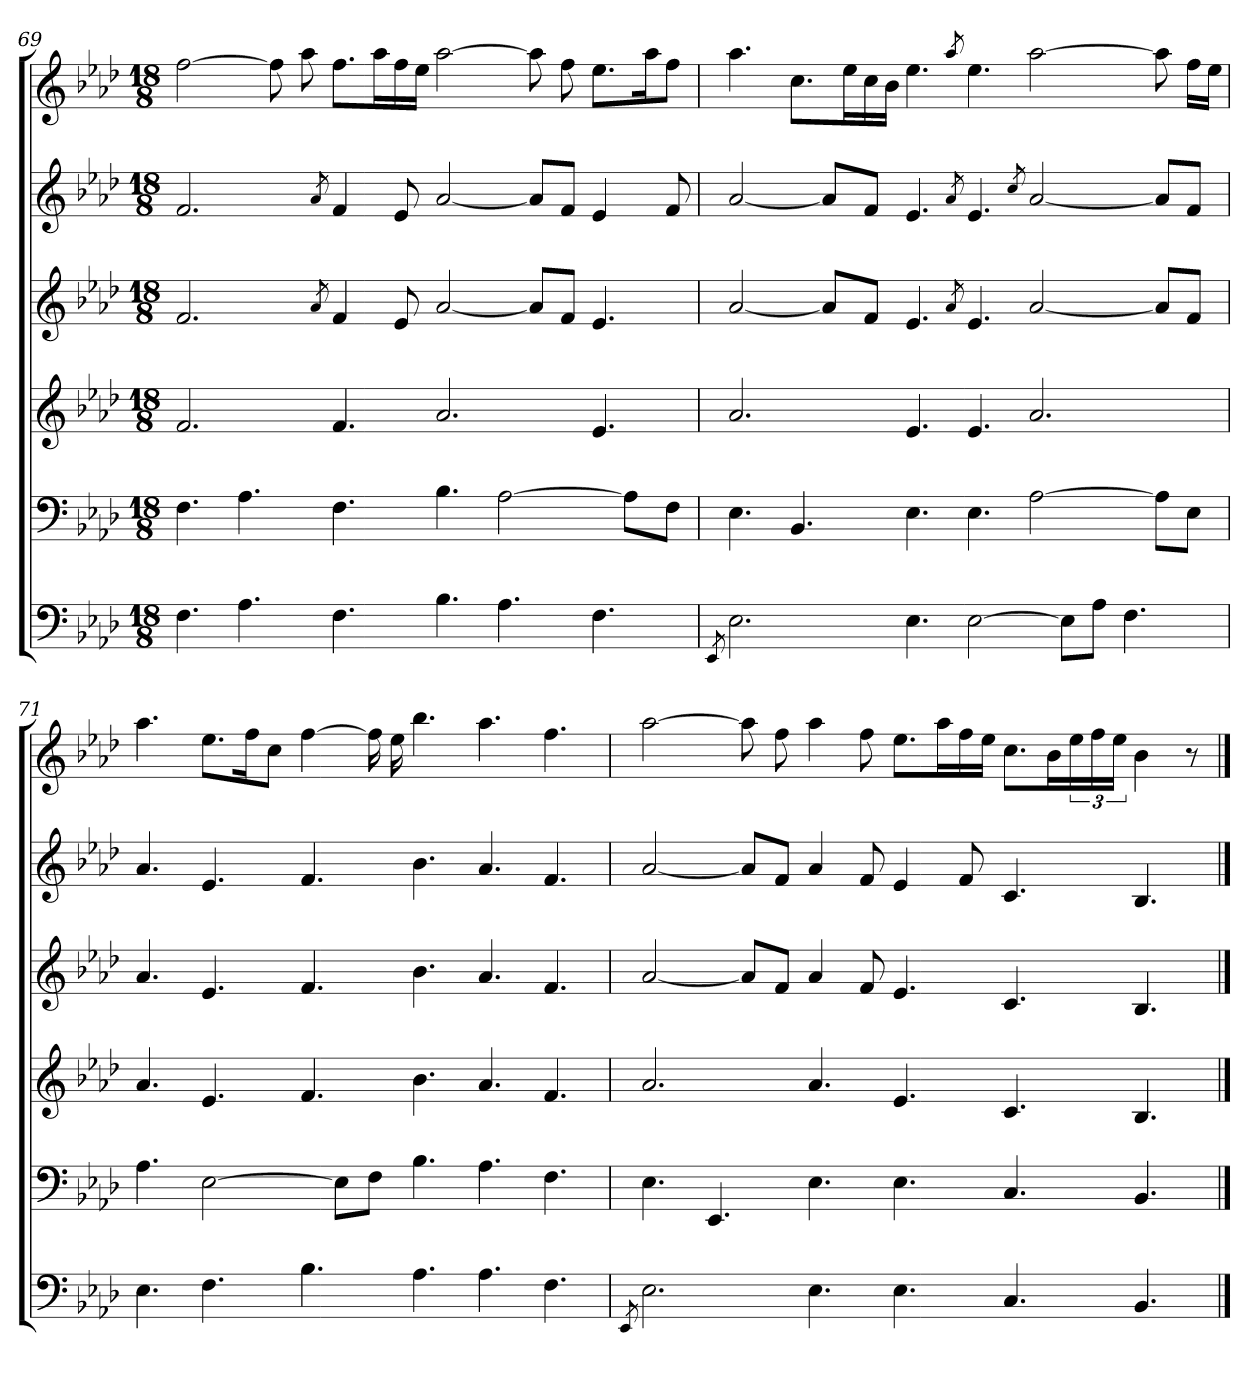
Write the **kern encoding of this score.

**kern	**kern	**kern	**kern	**kern	**kern
*part6	*part5	*part4	*part3	*part2	*part1
*staff6	*staff5	*staff4	*staff3	*staff2	*staff1
*clefF4	*clefF4	*clefG2	*clefG2	*clefG2	*clefG2
*k[b-e-a-d-]	*k[b-e-a-d-]	*k[b-e-a-d-]	*k[b-e-a-d-]	*k[b-e-a-d-]	*k[b-e-a-d-]
*M18/8	*M18/8	*M18/8	*M18/8	*M18/8	*M18/8
=69	=69	=69	=69	=69	=69
4.F	4.F	2.f	2.f	2.f	[2ff
4.A-	4.A-	.	.	.	.
.	.	.	.	.	8ff]
.	.	.	.	.	8aa-
.	.	.	8qa-	8qa-	.
4.F	4.F	4.f	4f	4f	8.ff\L
.	.	.	.	.	16aa-\L
.	.	.	8e-	8e-	16ff\
.	.	.	.	.	16ee-\JJ
4.B-	4.B-	2.a-	[2a-	[2a-	[2aa-
4.A-	[2A-	.	.	.	.
.	.	.	8a-/L]	8a-/L]	8aa-]
.	.	.	8f/J	8f/J	8ff
4.F	.	4.e-	4.e-	4e-	8.ee-\L
.	8A-\L]	.	.	.	.
.	.	.	.	.	16aa-\K
.	8F\J	.	.	8f	8ff\J
=70	=70	=70	=70	=70	=70
8qEE-	.	.	.	.	.
2.E-	4.E-	2.a-	[2a-	[2a-	4.aa-
.	4.BB-	.	.	.	8.cc\L
.	.	.	8a-/L]	8a-/L]	.
.	.	.	.	.	16ee-\L
.	.	.	8f/J	8f/J	16cc\
.	.	.	.	.	16b-\JJ
4.E-	4.E-	4.e-	4.e-	4.e-	4.ee-
.	.	.	8qa-	8qa-	8qaa-
[2E-	4.E-	4.e-	4.e-	4.e-	4.ee-
.	.	.	.	8qcc	.
.	[2A-	2.a-	[2a-	[2a-	[2aa-
8E-\L]	.	.	.	.	.
8A-\J	.	.	.	.	.
4.F	.	.	.	.	.
.	8A-\L]	.	8a-/L]	8a-/L]	8aa-]
.	8E-\J	.	8f/J	8f/J	16ff\LL
.	.	.	.	.	16ee-\JJ
=71	=71	=71	=71	=71	=71
4.E-	4.A-	4.a-	4.a-	4.a-	4.aa-
4.F	[2E-	4.e-	4.e-	4.e-	8.ee-\L
.	.	.	.	.	16ff\K
.	.	.	.	.	8cc\J
4.B-	.	4.f	4.f	4.f	[4ff
.	8E-\L]	.	.	.	.
.	8F\J	.	.	.	16ff]
.	.	.	.	.	16ee-
4.A-	4.B-	4.b-	4.b-	4.b-	4.bb-
4.A-	4.A-	4.a-	4.a-	4.a-	4.aa-
4.F	4.F	4.f	4.f	4.f	4.ff
=72	=72	=72	=72	=72	=72
8qEE-	.	.	.	.	.
2.E-	4.E-	2.a-	[2a-	[2a-	[2aa-
.	4.EE-	.	.	.	.
.	.	.	8a-/L]	8a-/L]	8aa-]
.	.	.	8f/J	8f/J	8ff
4.E-	4.E-	4.a-	4a-	4a-	4aa-
.	.	.	8f	8f	8ff
4.E-	4.E-	4.e-	4.e-	4e-	8.ee-\L
.	.	.	.	.	16aa-\L
.	.	.	.	8f	16ff\
.	.	.	.	.	16ee-\JJ
4.C	4.C	4.c	4.c	4.c	8.cc\L
.	.	.	.	.	16b-\L
.	.	.	.	.	24ee-\
.	.	.	.	.	24ff\
.	.	.	.	.	24ee-\JJ
4.BB-	4.BB-	4.B-	4.B-	4.B-	4b-
.	.	.	.	.	8r
==	==	==	==	==	==
*-	*-	*-	*-	*-	*-
